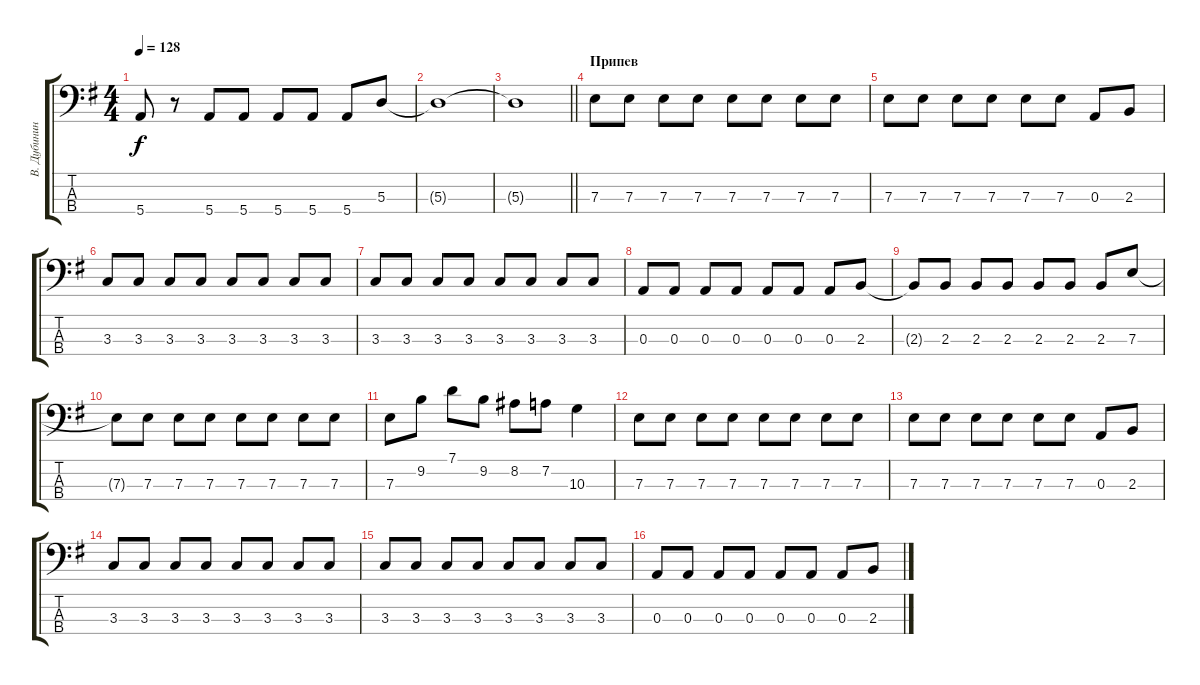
\track ("В. Дубинин" "В. Дубинин") {instrument electricbassfinger}
\staff {score tabs}
\tuning (G2 D2 A1 E1) {hide}
\ts (4 4)
\tempo 128
\clef f4
\ks g
5.4{t}.8{dy f} r.8 5.4.8 5.4.8 5.4.8 5.4.8 5.4.8 5.3.8 |
5.3{t}.1 |
\barLineRight lightlight
5.3{t}.1 |
\section ("" "Припев")
7.3.8 7.3.8 7.3.8 7.3.8 7.3.8 7.3.8 7.3.8 7.3.8 |
7.3.8 7.3.8 7.3.8 7.3.8 7.3.8 7.3.8 0.3.8 2.3.8 |
3.3.8 3.3.8 3.3.8 3.3.8 3.3.8 3.3.8 3.3.8 3.3.8 |
3.3.8 3.3.8 3.3.8 3.3.8 3.3.8 3.3.8 3.3.8 3.3.8 |
0.3.8 0.3.8 0.3.8 0.3.8 0.3.8 0.3.8 0.3.8 2.3.8 |
2.3{t}.8 2.3.8 2.3.8 2.3.8 2.3.8 2.3.8 2.3.8 7.3.8 |
7.3{t}.8 7.3.8 7.3.8 7.3.8 7.3.8 7.3.8 7.3.8 7.3.8 |
7.3.8 9.2.8 7.1.8 9.2.8 8.2.8 7.2.8 10.3.4 |
7.3.8 7.3.8 7.3.8 7.3.8 7.3.8 7.3.8 7.3.8 7.3.8 |
7.3.8 7.3.8 7.3.8 7.3.8 7.3.8 7.3.8 0.3.8 2.3.8 |
3.3.8 3.3.8 3.3.8 3.3.8 3.3.8 3.3.8 3.3.8 3.3.8 |
3.3.8 3.3.8 3.3.8 3.3.8 3.3.8 3.3.8 3.3.8 3.3.8 |
0.3.8 0.3.8 0.3.8 0.3.8 0.3.8 0.3.8 0.3.8 2.3.8
